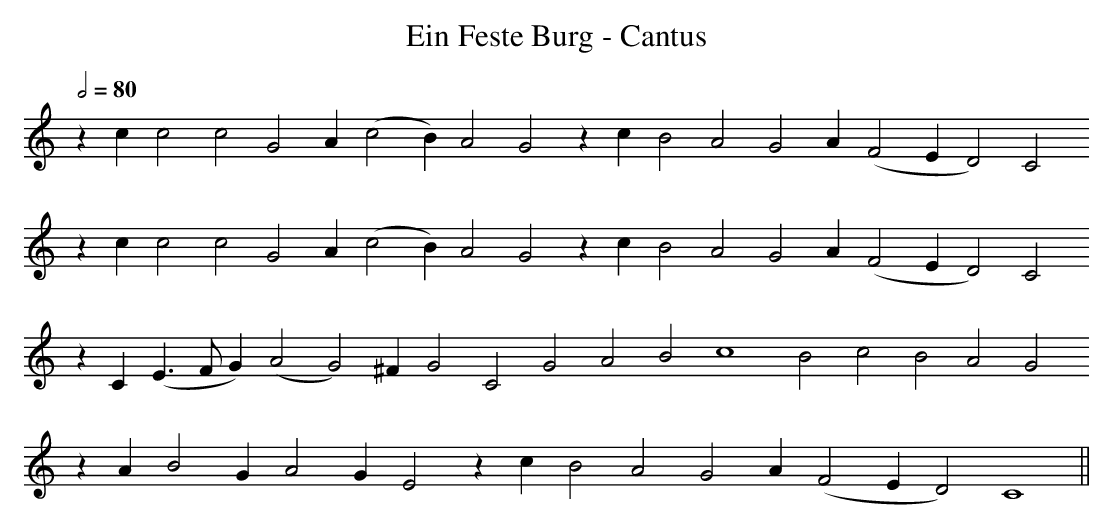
X:1
T: Ein Feste Burg - Cantus
Q: 1/2=80
K: C
V:1 Cantus
L:1/4
zc c2c2G2 A (c2B)A2G2 z c B2 A2G2 A (F2ED2)C2
zc c2c2G2 A (c2B)A2G2 z c B2 A2G2 A (F2ED2)C2
zC (E>FG) (A2G2) ^F G2 C2G2 A2B2c4 B2c2B2A2G2
zA B2GA2GE2 zc B2A2G2A (F2ED2)C4||
